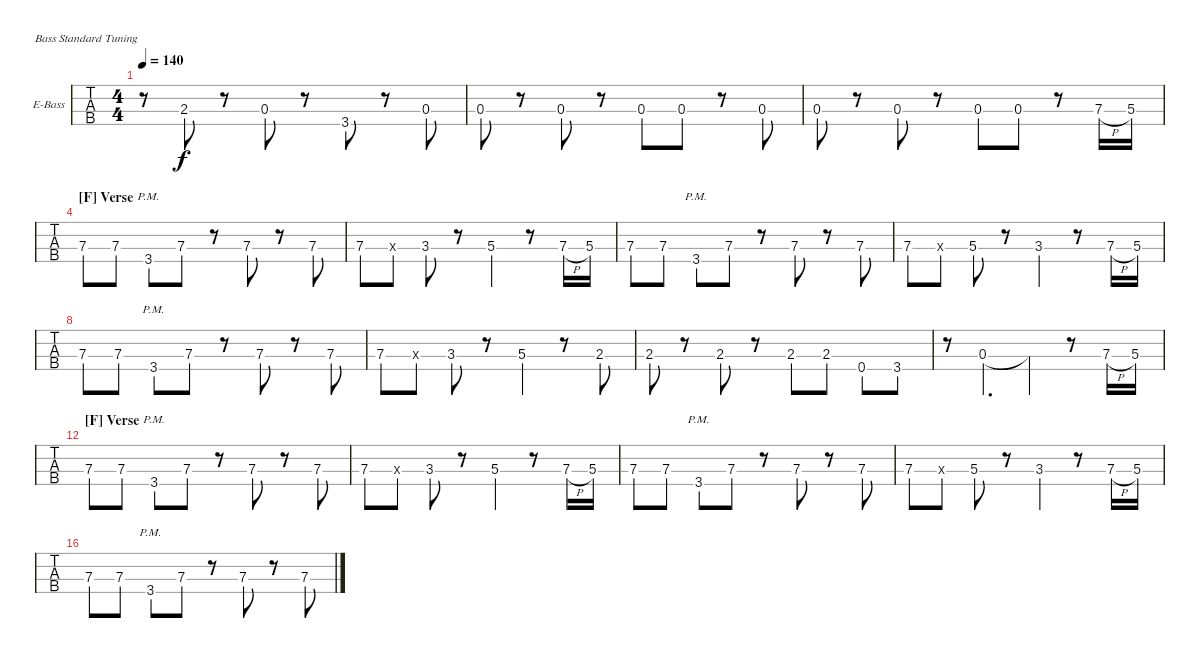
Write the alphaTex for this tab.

\bracketExtendMode nobrackets
\firstSystemTrackNameOrientation horizontal
\otherSystemsTrackNameOrientation horizontal
\defaultBarNumberDisplay FirstOfSystem
\track ("Bass" "E-Bass") {instrument electricbassfinger}
\staff {tabs}
\tuning (G2 D2 A1 E1)
\ts (4 4)
\tempo 140
\clef f4
\ks c
r.8{dy f} 2.3.8 r.8 0.3.8 r.8 3.4.8 r.8 0.3.8 |
0.3.8 r.8 0.3.8 r.8 0.3.8 0.3.8 r.8 0.3.8 |
0.3.8 r.8 0.3.8 r.8 0.3.8 0.3.8 r.8 7.3{h}.16 5.3.16 |
\section ("F" "Verse")
7.3.8 7.3.8 3.4{pm}.8 7.3.8 r.8 7.3.8 r.8 7.3.8 |
7.3.8 7.3{x}.8 3.3.8 r.8 5.3.4 r.8 7.3{h}.16 5.3.16 |
7.3.8 7.3.8 3.4{pm}.8 7.3.8 r.8 7.3.8 r.8 7.3.8 |
7.3.8 7.3{x}.8 5.3.8 r.8 3.3.4 r.8 7.3{h}.16 5.3.16 |
7.3.8 7.3.8 3.4{pm}.8 7.3.8 r.8 7.3.8 r.8 7.3.8 |
7.3.8 7.3{x}.8 3.3.8 r.8 5.3.4 r.8 2.3.8 |
2.3.8 r.8 2.3.8 r.8 2.3.8 2.3.8 0.4.8 3.4.8 |
r.8 0.3.4{d} 0.3{t}.4 r.8 7.3{h}.16 5.3.16 |
\section ("F" "Verse")
7.3.8 7.3.8 3.4{pm}.8 7.3.8 r.8 7.3.8 r.8 7.3.8 |
7.3.8 7.3{x}.8 3.3.8 r.8 5.3.4 r.8 7.3{h}.16 5.3.16 |
7.3.8 7.3.8 3.4{pm}.8 7.3.8 r.8 7.3.8 r.8 7.3.8 |
7.3.8 7.3{x}.8 5.3.8 r.8 3.3.4 r.8 7.3{h}.16 5.3.16 |
7.3.8 7.3.8 3.4{pm}.8 7.3.8 r.8 7.3.8 r.8 7.3.8
